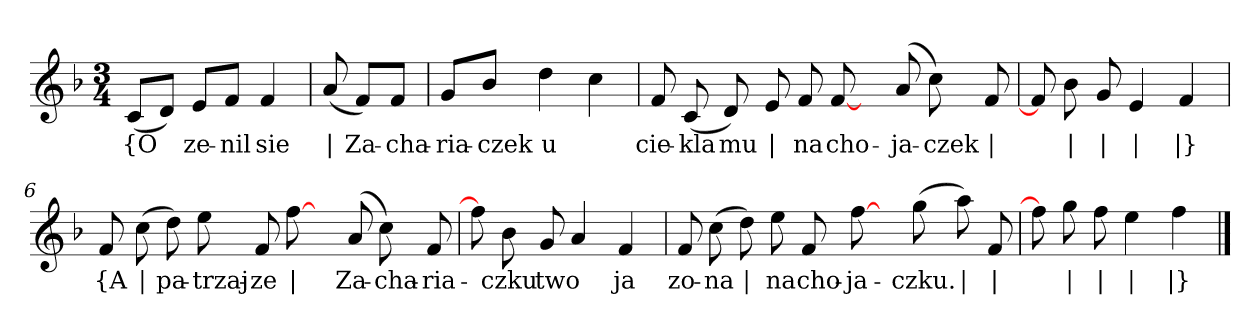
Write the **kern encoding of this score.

**kern	**text
*part1	*part1
*staff1	*staff1
*clefG2	*
*k[b-]	*
*F:	*
*M3/4	*
=	=
(8c/L	{O
8d/J)	--
8e/L	-ze-
8f/J	-nil
4f	sie
=2y	=2y
(8a	|
8f/L)	Za-
8f/J	-cha-
=3	=3
8g/L	-ria-
8b-/J	-czek
4dd	u
4cc	--
=4	=4
8f	-cie-
(8c	-kla
8d)	mu
8e	|
8f	na
[8f	cho-
8ryy	.
(8a	-ja-
8cc)	-czek
8f	|
=5	=5
8f]	.
8b-	|
8g	|
4e	|
4f	|}
=6y	=6y
8f	{A
(8cc	|
8dd)	pa-
8ee	-trzaj-
8f	-ze
[8ff	|
8ryy	.
(8a	Za-
8cc)	-cha-
8f	-ria-
=7	=7
8ff]	.
8b-	-czku
8g	two
4a	--
4f	-ja
=8	=8
8f	zo-
(8cc	-na
8dd)	|
8ee	na
8f	cho-
[8ff	-ja-
8ryy	.
(8gg	-czku.
8aa)	|
8f	|
=9	=9
8ff]	.
8gg	|
8ff	|
4ee	|
4ff	|}
==	==
*-	*-
